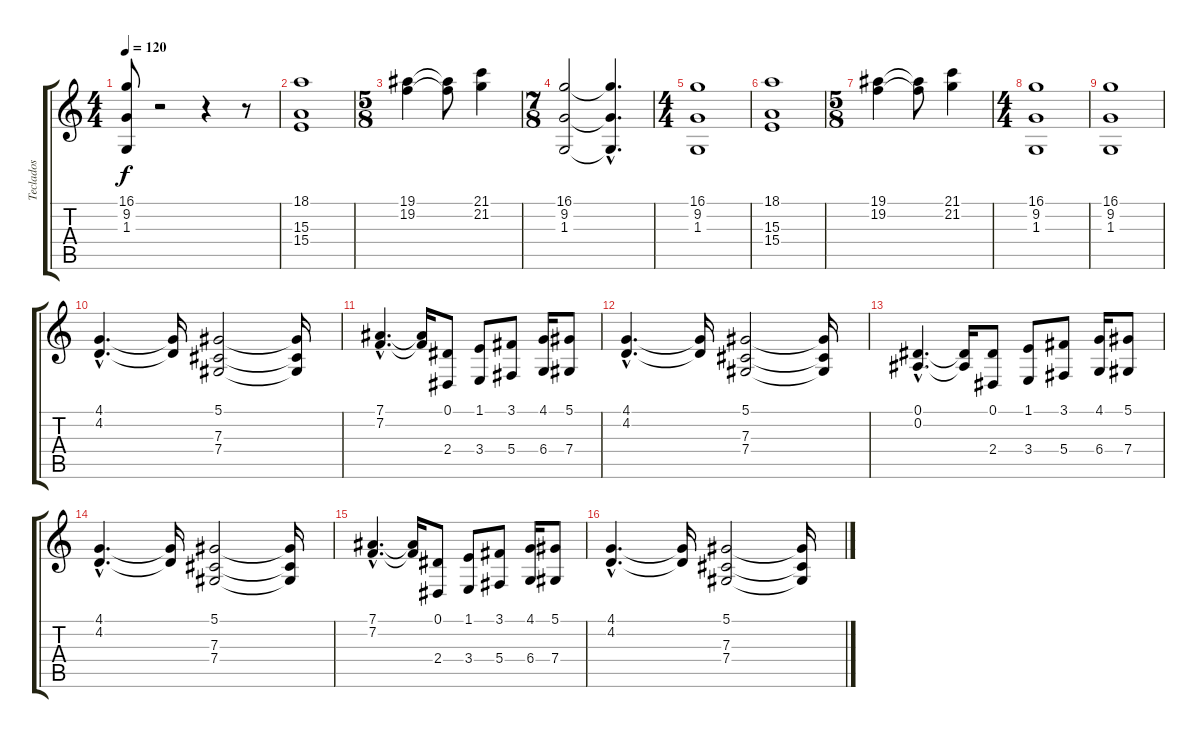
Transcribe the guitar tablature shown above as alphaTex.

\track ("Teclados " "Teclados ") {instrument stringensemble1}
\staff {score tabs}
\tuning (Eb4 Bb3 Gb3 Db3 Ab2 Eb2) {hide}
\ts (4 4)
\tempo 120
\clef g2
\ks c
(16.1 9.2 1.3).8{dy f} r.2 r.4 r.8 |
(18.1 15.3 15.4).1 |
\ts (5 8)
(19.1 19.2).4 (19.1{t} 19.2{t}).8 (21.1 21.2).4 |
\ts (7 8)
(16.1 9.2 1.3).2 (16.1{hac t} 9.2{hac t} 1.3{hac t}).4{d} |
\ts (4 4)
(16.1 9.2 1.3).1 |
(18.1 15.3 15.4).1 |
\ts (5 8)
(19.1 19.2).4 (19.1{t} 19.2{t}).8 (21.1 21.2).4 |
\ts (4 4)
(16.1 9.2 1.3).1 |
(16.1 9.2 1.3).1 |
(4.1{hac} 4.2{hac}).4{d} (4.1{t} 4.2{t}).16 (5.1 7.3 7.4).2 (5.1{t} 7.3{t} 7.4{t}).16 |
(7.1{hac} 7.2{hac}).4{d} (7.1{t} 7.2{t}).16 (0.1 2.4).8 (1.1 3.4).8 (3.1 5.4).8 (4.1 6.4).16 (5.1 7.4).8 |
(4.1{hac} 4.2{hac}).4{d} (4.1{t} 4.2{t}).16 (5.1 7.3 7.4).2 (5.1{t} 7.3{t} 7.4{t}).16 |
(0.1{hac} 0.2{hac}).4{d} (0.1{t} 0.2{t}).16 (0.1 2.4).8 (1.1 3.4).8 (3.1 5.4).8 (4.1 6.4).16 (5.1 7.4).8 |
(4.1{hac} 4.2{hac}).4{d} (4.1{t} 4.2{t}).16 (5.1 7.3 7.4).2 (5.1{t} 7.3{t} 7.4{t}).16 |
(7.1{hac} 7.2{hac}).4{d} (7.1{t} 7.2{t}).16 (0.1 2.4).8 (1.1 3.4).8 (3.1 5.4).8 (4.1 6.4).16 (5.1 7.4).8 |
(4.1{hac} 4.2{hac}).4{d} (4.1{t} 4.2{t}).16 (5.1 7.3 7.4).2 (5.1{t} 7.3{t} 7.4{t}).16
